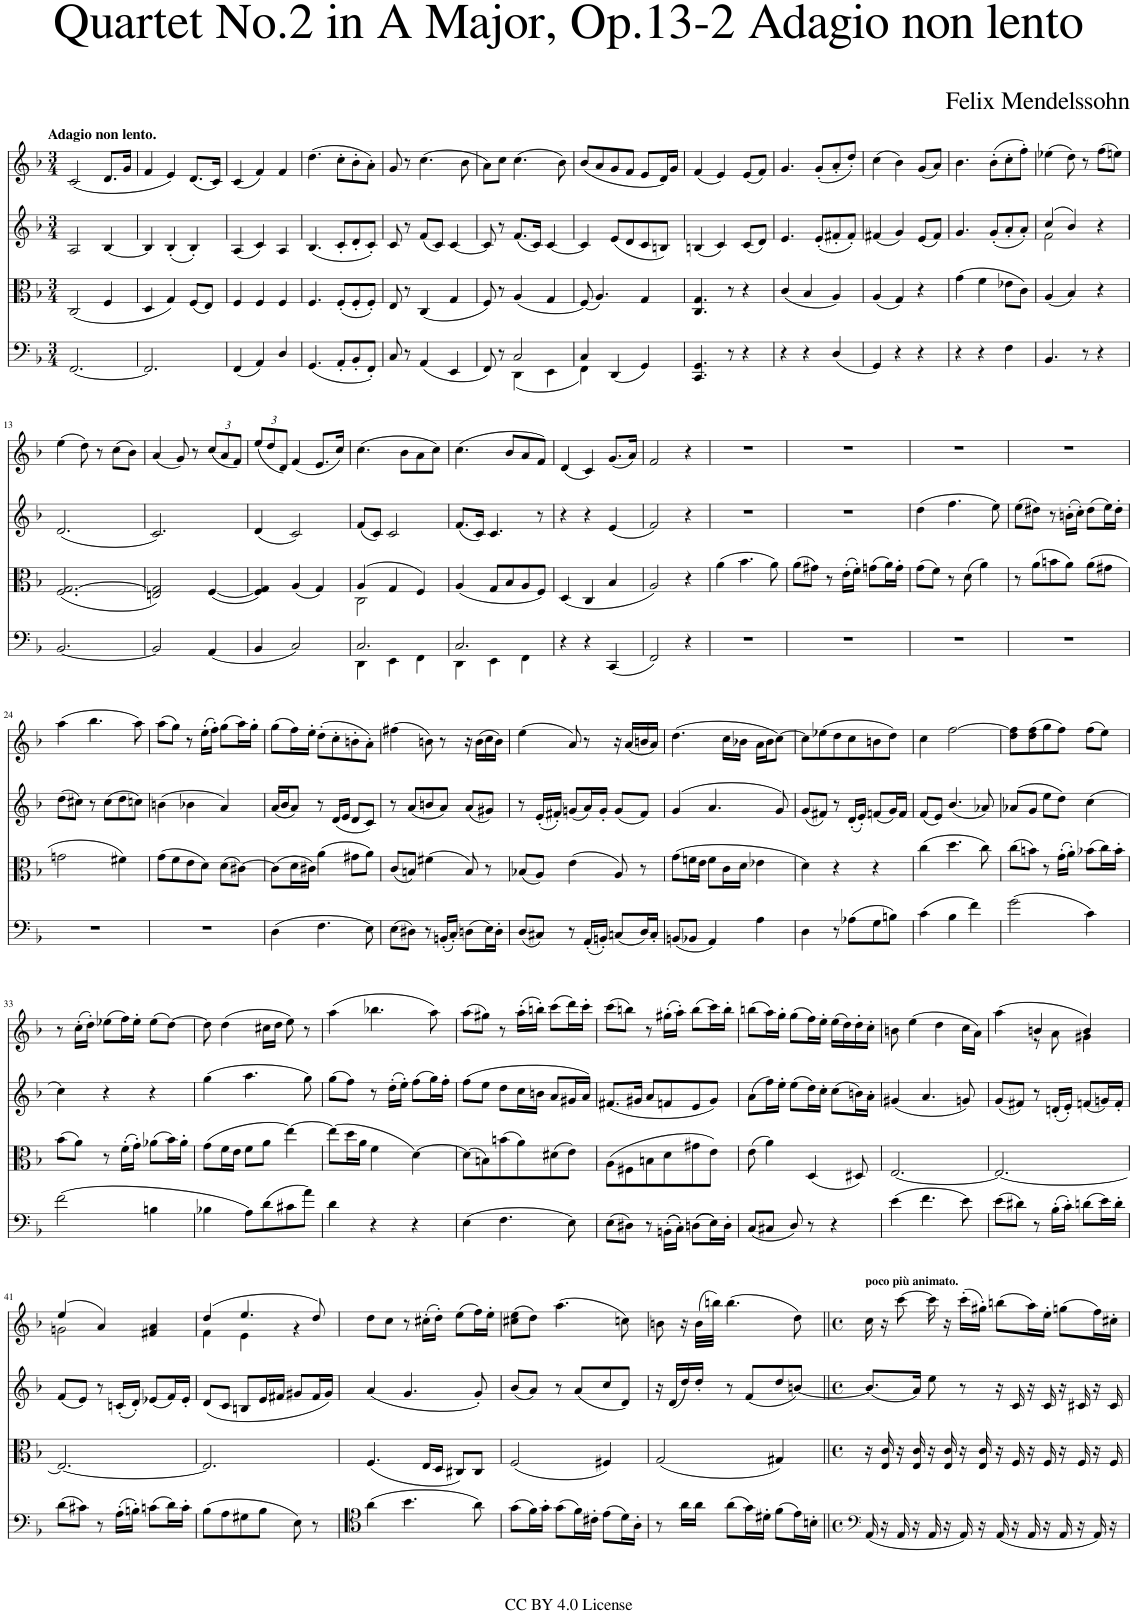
**kern	**kern	**kern	**kern
*part4	*part3	*part2	*part1
*staff4	*staff3	*staff2	*staff1
*I"Cello	*I"Viola	*I"Violin II	*I"Violin I
*	*I'Vla	*I'Vln	*I'Vln
*clefF4	*clefC3	*clefG2	*clefG2
*k[b-]	*k[b-]	*k[b-]	*k[b-]
*M3/4	*M3/4	*M3/4	*M3/4
=1	=1	=1	=1
!	!	!	!LO:TX:a:B:t=Adagio non lento.
[2.FF/	(2C/	2A/	(2c/
.	4F/	[4B-/	8.d/L
.	.	.	16g/Jk
=2	=2	=2	=2
2.FF/]	4D/	4B-/]	4f/
.	4G/)	(4B-'/	4e/)
.	(8F/L	4B-'/)	(8.d/L
.	8E/J)	.	.
.	.	.	16c/Jk)
=3	=3	=3	=3
(4FF/	4F/	(4A/	(4c/
4AA/)	4F/	4c/)	4f/)
4D/	4F/	4A/	4f/
=4	=4	=4	=4
(4.GG/	4.F/	(4.B-/	(4.dd\
8AA'/L	(8F'/L	8c'/L	8cc'\L
8BB-'/	8F'/	8d'/	8b-'\
8FF'/J)	8F'/J)	8c'/J)	8a'\J)
=5	=5	=5	=5
8C/	8E/	8c/	8g/
8r	8r	8r	8r
(4AA/	(4C/	(8f/L	(4.cc\
.	.	8c/J)	.
4EE/	4G/	[4c/	.
.	.	.	8b-\
=6	=6	=6	=6
*^	*	*	*
8FF/)	4ryy	8F/)	8c/]	8a\L)
8r	.	8r	8r	8cc\J
2C/	(4DD\	(4A/	(8.f/L	(4.cc\
.	.	.	16c/Jk)	.
.	4EE\	4G/	[4c/	.
.	.	.	.	8b-\)
=7	=7	=7	=7	=7
4C/	4FF\)	(8F/)	4c/]	(8b-/L
.	.	4.A/)	.	8a/
(4DD/	2ryy	.	(8e/L	8g/
.	.	.	8d/	8f/J
4GG/)	.	4G/	8c/	8e/L
.	.	.	8Bn/J)	16d/L)
.	.	.	.	16g/JJ
*v	*v	*	*	*
=8	=8	=8	=8
4.CC/ 4.GG/	4.C/ 4.G/	(4Bn/	(4f/
.	.	4c/)	4e/)
8r	8r	.	.
4r	4r	(8c/L	(8e/L
.	.	8d/J)	8f/J)
=9	=9	=9	=9
4r	(4c/	4.e/	4.g/
4r	4B-/	.	.
.	.	(8e'/L	(8g'/L
(4D/	4A/)	8f#X'/	8a'/
.	.	8f#'/J)	8dd'/J)
=10	=10	=10	=10
4GG/)	(4A/	(4f#X/	(4cc\
4r	4G/)	4g/)	4b-\)
4r	4r	(8e/L	(8g/L
.	.	8f#/J)	8a/J)
=11	=11	=11	=11
4r	(4g\	4.g/	4.b-\
4r	4f\	.	.
.	.	(8g'/L	(8b-'\L
4F\	8e-X\L	8a'/	8cc'\
.	8c\J)	8a'/J)	8ff'\J)
=12	=12	=12	=12
*	*	*^	*
4.BB-/	(4A/	(4cc/	2f\	(4ee-X\
.	4B-/)	4b-/)	.	8dd\)
8r	.	.	.	8r
4r	4r	4r	4ryy	(8ff\L
.	.	.	.	8een\J)
*	*	*v	*v	*
!!LO:LB:g=z
=13	=13	=13	=13
[2.BB-/	(2.F/ [2.G/	(2.d/	(4ee\
.	.	.	8dd\)
.	.	.	8r
.	.	.	(8cc\L
.	.	.	8b-\J)
=14	=14	=14	=14
2BB-/]	2En/ 2G/])	2.c/)	(4a/
.	.	.	8g/)
.	.	.	8r
*	*	*	*Xbrackettup
(4AA/	([4F/	.	(12cc/L
.	.	.	12a/
.	.	.	12f/J)
=15	=15	=15	=15
4BB-/	4F/] 4G/)	(4d/	(12ee/L
.	.	.	12dd/
.	.	.	12d/J)
2C/)	(4A/	2c/)	(4f/
.	4G/)	.	8.e/L
.	.	.	16cc/Jk)
=16	=16	=16	=16
*^	*^	*	*
4DD\	2.C/	(4A/	2C\	(8f/L	(4.cc\
.	.	.	.	8c/J)	.
4EE\	.	4G/	.	2c/	.
.	.	.	.	.	8b-\L
4FF\	.	4F/)	4ryy	.	8a\
.	.	.	.	.	8cc\J)
*	*	*v	*v	*	*
=17	=17	=17	=17	=17
4DD\	2.C/	(4A/	(8.f/L	(4.cc\
.	.	.	16c/Jk)	.
4EE\	.	8G/L	4.c/	.
.	.	8B-/	.	8b-/L
4FF\	.	8A/	.	8a/
.	.	8F/J)	8r	8f/J)
*v	*v	*	*	*
=18	=18	=18	=18
4r	(4D/	4r	(4d/
4r	4C/	4r	4c/)
(4CC/	4B-/	(4e/	(8.g/L
.	.	.	16a/Jk)
=19	=19	=19	=19
2FF/)	2A/)	2f/)	2f/
4r	4r	4r	4r
=20	=20	=20	=20
2.r	(4a\	2.r	2.r
.	4.b-\	.	.
.	8a\)	.	.
=21	=21	=21	=21
2.r	(8a\L	2.r	2.r
.	8g#X\J)	.	.
.	8r	.	.
.	(16e'\LL	.	.
.	16f'\JJ)	.	.
.	(8gn\L	.	.
.	16a\L)	.	.
.	16g'\JJ	.	.
=22	=22	=22	=22
2.r	(8g\L	(4dd\	2.r
.	8f\J)	.	.
.	8r	4.ff\	.
.	(8d\	.	.
.	4a\)	.	.
.	.	8ee\)	.
=23	=23	=23	=23
2.r	8r	(8ee\L	2.r
.	(8a\L	8dd#X\J)	.
.	8bn\	8r	.
.	8a\J)	(16bn'\LL	.
.	.	16cc'\JJ)	.
.	(8a\L	(8dd#\L	.
.	8g#X\J	16ee\L)	.
.	.	16dd#'\JJ	.
!!LO:LB:g=z
=24	=24	=24	=24
2.r	2gn\	(8dd\L	(4aa\
.	.	8cc#X\J)	.
.	.	8r	4.bb-\
.	.	(8cc#\L	.
.	4f#X\)	8dd\	.
.	.	8ccn\J)	8aa\)
=25	=25	=25	=25
2.r	(8g\L	(4bn\	(8aa\L
.	8f\	.	8gg\J)
.	8e\	4b-X\	8r
.	8d\J)	.	(16ee'\LL
.	.	.	16ff'\JJ)
.	(8d\L	4a/)	(8gg\L
.	[8c#X\J)	.	16aa\L)
.	.	.	16gg'\JJ
=26	=26	=26	=26
(4D\	(8c#\L]	(16a/LL	(8gg\L
.	.	16b-/J	.
.	16d\L	8a/J)	16ff\L)
.	16c#X\JJ)	.	16ee'\JJ
4.F\	(4a\	8r	(8dd'\L
.	.	(16d/LL	8cc'\
.	.	16e/JJ	.
.	8g#X\L	8d/L	8bn'\
8E\)	8a\J)	8c/J)	8a'\J)
=27	=27	=27	=27
(8E\L	(8c/L	8r	(4ff#X\
8D#X\J)	8Bn/J)	(8a/L	.
8r	(4f#X\	8bn/	8bn\)
(16BBn'/LL	.	8a/J)	8r
16C'/JJ)	.	.	.
(8Dn\L	8B/)	(8a/L	16r
.	.	.	(16b\LL
16E\L)	8r	8g#X/J)	16cc\
16D'\JJ	.	.	16b\JJ)
=28	=28	=28	=28
(8D/L	(8B-X/L	8r	(4ee\
8C#X/J)	8A/J)	(16e'/LL	.
.	.	16f#X'/JJ)	.
8r	(4e\	(8gn/L	8a/)
(16AA'/LL	.	16a/L)	8r
16BBn'/JJ)	.	16g'/JJ	.
(8Cn/L	8A/)	(8g/L	16r
.	.	.	(16a/LL
16D/L)	8r	8f#/J)	16bn/
16C'/JJ	.	.	16a/JJ)
=29	=29	=29	=29
(8BBn/L	(8g\L	(>4g/	(4.dd\
8BB-X/J	16fn\L	.	.
.	16e\JJ	.	.
4AA/)	8f\L	4.a/	.
.	16c\L	.	16cc\LL
.	16d\JJ	.	16b-X\JJ
4A\	4e-X\	.	16a\LL
.	.	.	16b-\J
.	.	8g/)	[8cc\J)
=30	=30	=30	=30
4D\	4d\)	(8g/L	8cc\L]
.	.	8f#X/J)	(8ee-X\
8r	4r	8r	8dd\
(8A-X\L	.	(16d'/LL	8cc\
.	.	16e'/JJ)	.
8G\	4r	(8fn/L	8bn\
8Bn\J)	.	16g/L)	8dd\J)
.	.	16f/JJ	.
=31	=31	=31	=31
(4c\	(4cc\	(8f/L	4cc\
.	.	8e/J)	.
4B-\	4.dd\	(4.b-/	[2ff\
4f\)	.	.	.
.	8cc\)	8a-X/)	.
=32	=32	=32	=32
(2g\	(8cc\L	(8a-X/L	8dd\ 8ff\]L
.	8bn\J)	8g/J	(8dd\ 8ff\
.	8r	8ee\L	8gg\
.	(16g'\LL	8dd\J)	8ff\J)
.	16a'\JJ)	.	.
4c\)	(8b-X\L	(4cc\	(8ff\L
.	16cc\L)	.	8ee\J)
.	16b-'\JJ	.	.
!!LO:LB:g=z
=33	=33	=33	=33
(2f\	(8b-\L	4cc\)	8r
.	8a\J)	.	(16cc'\LL
.	.	.	16dd'\JJ)
.	8r	4r	(8ee-X\L
.	(16f'\LL	.	16ff\L)
.	16g'\JJ)	.	16ee-'\JJ
4Bn\	(8a-X\L	4r	(8ee-\L
.	16b-\L)	.	[8dd\J)
.	16a-'\JJ	.	.
=34	=34	=34	=34
4B-X\	(8g\L	(4gg\	8dd\]
.	16f\L	.	(4dd\
.	16e\JJ	.	.
8A\L)	8f\L	4.aa\	.
(8d\	8a\J	.	16cc#X\LL
.	.	.	16dd\JJ
8c#X\	[4ee\)	.	8ee\)
8a\J)	.	8gg\)	8r
=35	=35	=35	=35
4d\	(8ee\L]	(8gg\L	(4aa\
.	16dd\L	8ff\J)	.
.	16a\JJ	.	.
4r	4f\	8r	4.bb-X\
.	.	(16dd'\LL	.
.	.	16ee'\JJ)	.
4r	[4d\)	(8ff\L	.
.	.	16gg\L)	8aa\)
.	.	16ff'\JJ	.
=36	=36	=36	=36
(4E\	(8d\L]	(8ff\L	(8aa\L
.	8Bn\)	8ee\J	8gg#X\J)
4.F\	(8bn\	8dd\L	8r
.	8a\)	16cc\L	(16aa'\LL
.	.	16bn\JJ	16bbn'\JJ)
.	(8d#X\	8a/L	(8ccc\L
8E\)	8e\J)	16g#X/L	16ddd\L)
.	.	16a/JJ)	16ccc'\JJ
=37	=37	=37	=37
(8E\L	(8A\L	(8.f#X/L	(8ccc\L
8D#X\J)	8F#X\	.	8bbn\J)
.	.	16g#X/Jk	.
8r	8Bn\	8a/L	8r
((16BBn'\LL	8d\	8fn/	(16gg#X'\LL
16C'\JJ))	.	.	16aa'\JJ)
((8Dn\L	8g#X\	8e/	(8bb\L
16E\L))	8e\J)	8g#/J)	16ccc\L)
16D'\JJ	.	.	16bb'\JJ
=38	=38	=38	=38
(8C/L	(8e\	(8a\L	(8bbn\L
8C#X/J	4a\)	16ff\L)	16aa\L)
.	.	16ee'\JJ	16gg'\JJ
8D/)	.	(8ee\L	(8gg\L
8r	(4D/	16dd\L)	16ff\L)
.	.	16cc'\JJ	16ee'\JJ
4r	.	(8cc\L	(16ee\LL
.	.	.	16dd\)
.	8D#X/)	16bn\L)	16dd'\
.	.	16a'\JJ	16cc'\JJ
=39	=39	=39	=39
(4e\	[2.E/	(4g#X/	8bn\
.	.	.	(4ee\
4.f\	.	4.a/	.
.	.	.	4dd\
8e\)	.	8gn/)	16cc\LL
.	.	.	16a\JJ)
=40	=40	=40	=40
*	*	*	*^
(8e\L	2.E/_	(8g/L	(4aa\	4ryy
8d#X\J)	.	8f#X/J)	.	.
8r	.	8r	4bn/	8r
(16B-'\LL	.	(16dn'/LL	.	8a\
16c'\JJ)	.	16e'/JJ)	.	.
(8dn\L	.	(8fn/L	4b/)	4g#X\
16e\L)	.	16gn/L)	.	.
16d'\JJ	.	16f'/JJ	.	.
!!LO:LB:g=z	!!
=41	=41	=41	=41	=41
(8d\L	2.E/_	(8f/L	(4ee/	2gn\
8c#X\J)	.	8e/J)	.	.
8r	.	8r	4a/)	.
(16A'\LL	.	(16cn'/LL	.	.
16Bn'\JJ)	.	16d'/JJ)	.	.
(8cn\L	.	(8e-X/L	4f#X/ 4a/	4ryy
16d\L)	.	16f/L)	.	.
16c'\JJ	.	16e-'/JJ	.	.
=42	=42	=42	=42	=42
(8B-\L	2.E/]	(8d/L	(4dd/	4f\
8A\	.	8c/J	.	.
8G#X\	.	8Bn/L	4.ee/	4e\
8B-\J	.	16e/L	.	.
.	.	16f#X/JJ	.	.
8E\)	.	8g#X/L	.	4r
8r	.	16f#/L	8dd/)	.
.	.	16g#/JJ)	.	.
*	*	*	*v	*v
=43	=43	=43	=43
(4a\	(4.F/	(4a/	8dd\L
.	.	.	8cc\J
4.b-\	.	4.g/	8r
.	16E/LL	.	(16cc#X'\LL
.	16D/JJ	.	16dd'\JJ)
.	8C#X/L)	.	(8ee\L
8a\)	8C#/J	8g'/)	16ff\L)
.	.	.	16ee'\JJ
=44	=44	=44	=44
(8g\L	(2F/	(8b-/L	(8cc#X\ 8ee\L
16f\L)	.	8a/J)	8dd\J)
16g'\JJ	.	.	.
(8g\L	.	8r	(4.aa\
16f\L)	.	(8a/L	.
16c#X'\JJ	.	.	.
(8e\L	4F#X/)	8cc/	.
16d\L)	.	8d/J)	8ccn\)
16A'\JJ	.	.	.
=45	=45	=45	=45
8r	(2G/	16r	8bn\
.	.	(16d/LL	.
16a\LL	.	16dd/)	16r
16a\JJ	.	16dd'/JJ	(32b\LLL
.	.	.	32bbn\JJJ)
(8a\L	.	8r	(4.bb\
16g\L)	.	(8f/L	.
16d#X'\JJ	.	.	.
(8f\L	4G#X/)	8dd/	.
16e\L)	.	[8bn/J)	8dd\)
16Bn'\JJ	.	.	.
=46||	=46||	=46||	=46||
*clefF4	*	*	*
*M4/4	*M4/4	*M4/4	*M4/4
*met(c)	*met(c)	*met(c)	*met(c)
!	!	!	!LO:TX:a:B:t=poco più animato.
(16AA/	16r	(8.b/L]	16cc\
16r	16E/ 16c/	.	16r
16AA/	16r	.	[8ccc\
16r	16E/ 16c/	16a/Jk)	.
16AA/	16r	8ee\	16ccc\]
16r	16E/ 16c/	.	16r
16AA/)	16r	8r	(16ccc'\LL
16r	16E/ 16c/	.	16gg#X'\JJ)
(16AA/	16r	16r	(8bbn\L
16r	16F/	16c/	.
16AA/	16r	16r	16aa\L)
16r	16F/	16c/	16ee'\JJ
16AA/	16r	16r	(8ggn\L
16r	16F/	16c#X/	.
16AA/)	16r	16r	16ff\L)
16r	16F/	16c#/	16cc#X'\JJ
=	=	=	=
*-	*-	*-	*-
